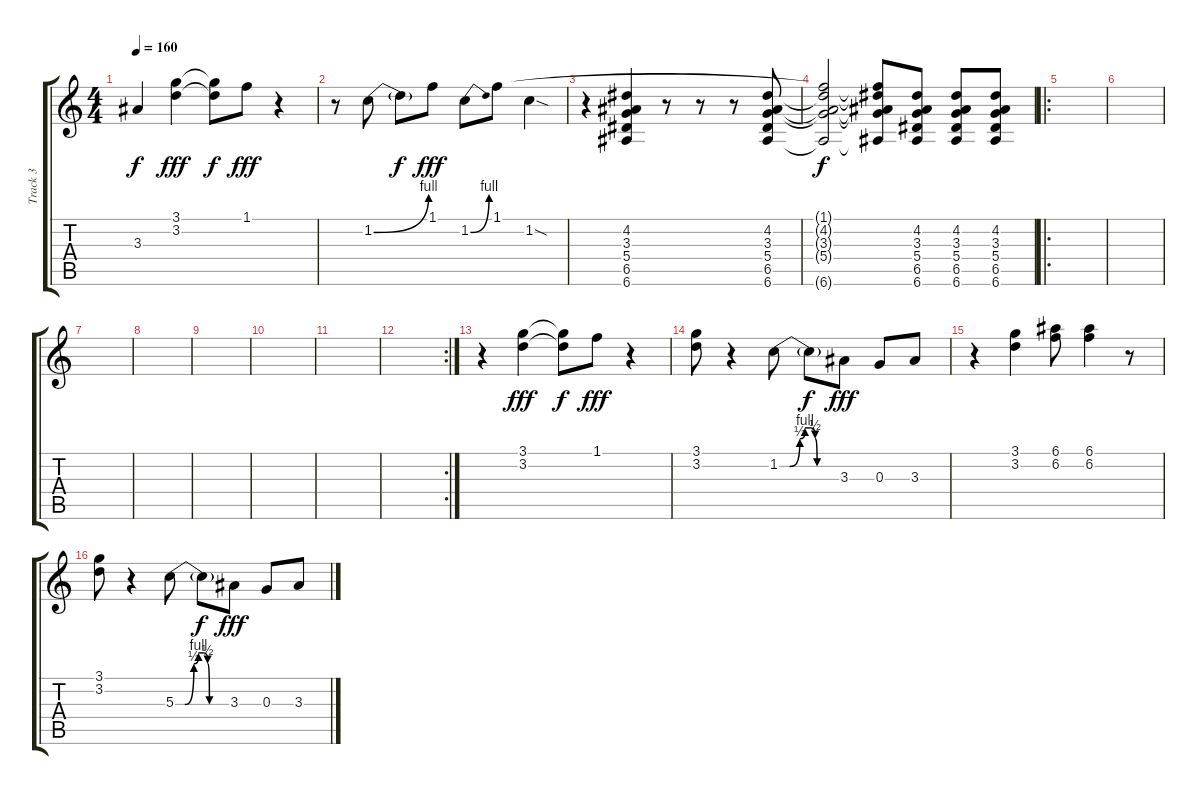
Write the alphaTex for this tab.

\track ("Track 3" "Track 3") {instrument distortionguitar}
\staff {score tabs}
\tuning (E4 B3 G3 D3 A2 E2) {hide}
\ts (4 4)
\tempo 160
\clef g2
\ks c
3.3{t}.4{dy f} (3.1 3.2).4{dy fff} (3.1{t} 3.2{t}).8{dy f} 1.1.8{dy fff} r.4 |
r.8 1.2{be (bend 0 0 60 4)}.8 1.2{t}.8{dy f} 1.1.8{dy fff} 1.2{be (bend 0 0 60 4)}.8 1.1.8 1.2{sod}.4 |
r.4 (4.2 3.3 5.4 6.5 6.6).4 r.8 r.8 r.8 (4.2 3.3 5.4 6.5 6.6).8 |
(1.1{t} 4.2{t} 3.3{t} 5.4{t} 6.6{t}).2{dy f} (1.1{t} 4.2{t} 3.3{t} 5.4{t} 6.6{t}).8 (4.2 3.3 5.4 6.5 6.6).8 (4.2 3.3 5.4 6.5 6.6).8 (4.2 3.3 5.4 6.5 6.6).8 |
\ro
|
|
|
|
|
|
|
\rc 2
|
r.4 (3.1 3.2).4{dy fff} (3.1{t} 3.2{t}).8{dy f} 1.1.8{dy fff} r.4 |
(3.1 3.2).8 r.4 1.2{be (custom 0 0 10 0 20 2 25 4 30 4 35 2 37 0 60 0)}.8 1.2{t}.8{dy f} 3.3.8{dy fff} 0.3.8 3.3.8 |
r.4 (3.1 3.2).4 (6.1 6.2).8 (6.1 6.2).4 r.8 |
(3.1 3.2).8 r.4 5.3{be (custom 0 0 10 0 20 2 25 4 30 4 35 2 37 0 60 0)}.8 5.3{t}.8{dy f} 3.3.8{dy fff} 0.3.8 3.3.8
